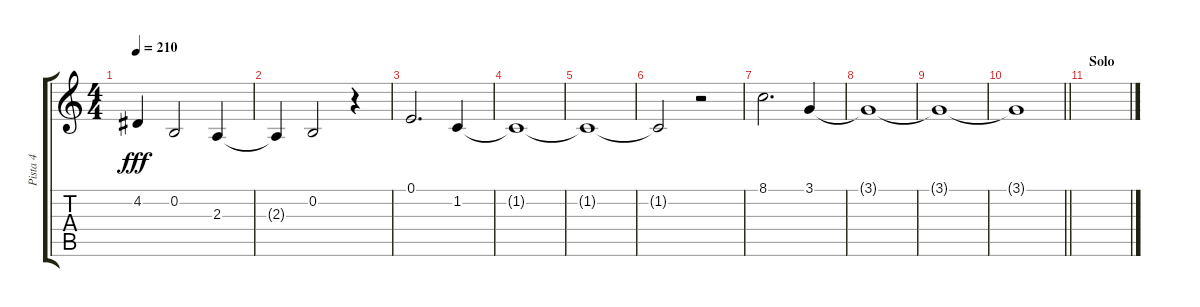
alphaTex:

\track ("Pista 4" "Pista 4") {instrument lead2sawtooth}
\staff {score tabs}
\tuning (E4 B3 G3 D3 A2 E2) {hide}
\ts (4 4)
\tempo 210
\clef g2
\ks c
4.2{t}.4{dy fff} 0.2.2 2.3.4 |
2.3{t}.4 0.2.2 r.4 |
0.1.2{d} 1.2.4 |
1.2{t}.1 |
1.2{t}.1 |
1.2{t}.2 r.2 |
8.1.2{d} 3.1.4 |
3.1{t}.1 |
3.1{t}.1 |
\barLineRight lightlight
3.1{t}.1 |
\section ("" "Solo")
